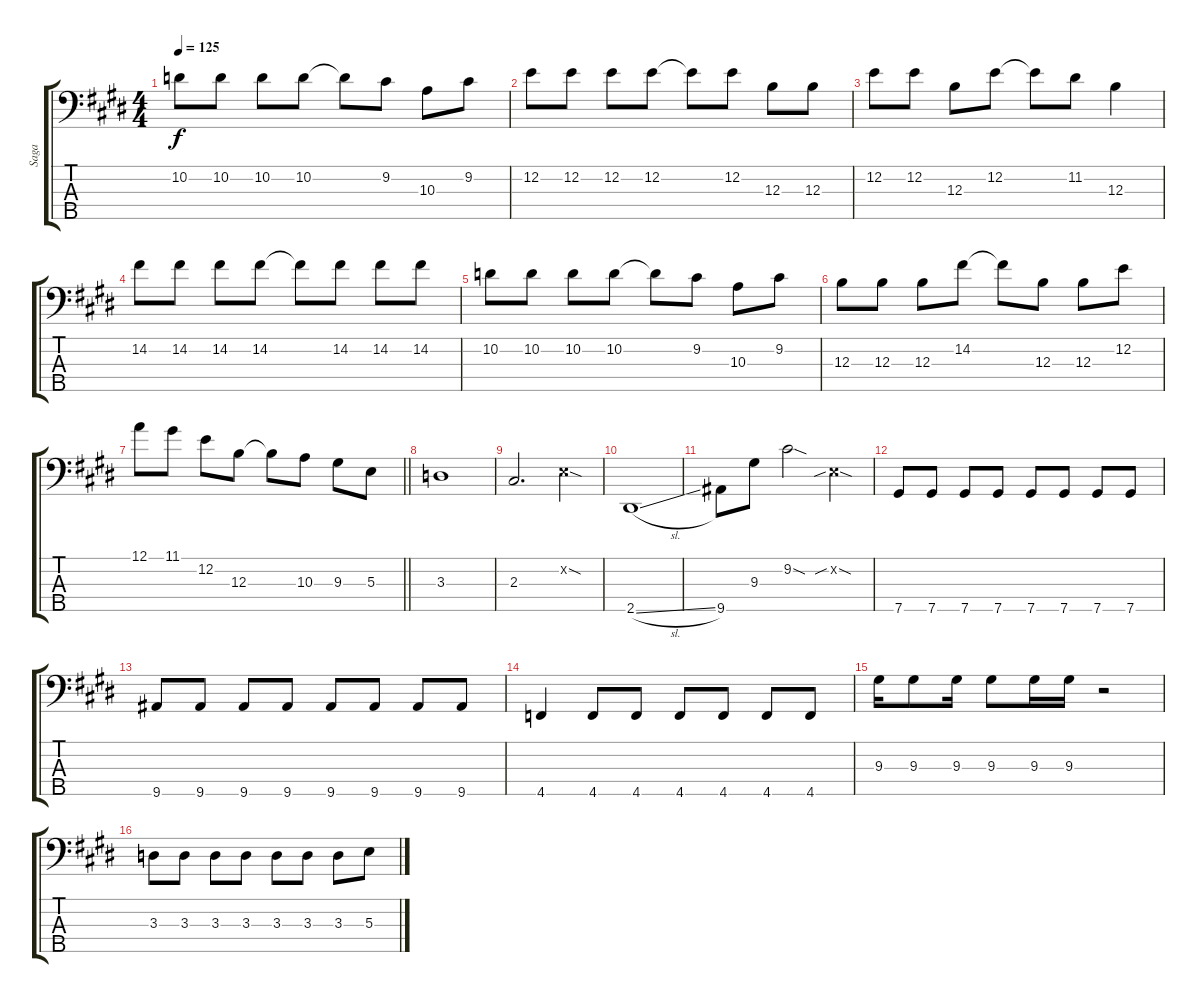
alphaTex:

\track ("Saga" "Saga") {instrument electricbasspick}
\staff {score tabs}
\tuning (A2 E2 B1 Gb1 Db1) {hide}
\ts (4 4)
\tempo 125
\clef f4
\ks e
10.2.8{dy f} 10.2.8 10.2.8 10.2.8 10.2{t}.8 9.2.8 10.3.8 9.2.8 |
12.2.8 12.2.8 12.2.8 12.2.8 12.2{t}.8 12.2.8 12.3.8 12.3.8 |
12.2.8 12.2.8 12.3.8 12.2.8 12.2{t}.8 11.2.8 12.3.4 |
14.2.8 14.2.8 14.2.8 14.2.8 14.2{t}.8 14.2.8 14.2.8 14.2.8 |
10.2.8 10.2.8 10.2.8 10.2.8 10.2{t}.8 9.2.8 10.3.8 9.2.8 |
12.3.8 12.3.8 12.3.8 14.2.8 14.2{t}.8 12.3.8 12.3.8 12.2.8 |
\barLineRight lightlight
12.1.8 11.1.8 12.2.8 12.3.8 12.3{t}.8 10.3.8 9.3.8 5.3.8 |
3.3.1 |
2.3.2{d} 0.2{sod x}.4 |
2.5{sl}.1 |
9.5.8 9.3.8 9.2{sod}.2 0.2{sib sod x}.4 |
7.5.8 7.5.8 7.5.8 7.5.8 7.5.8 7.5.8 7.5.8 7.5.8 |
9.5.8 9.5.8 9.5.8 9.5.8 9.5.8 9.5.8 9.5.8 9.5.8 |
4.5.4 4.5.8 4.5.8 4.5.8 4.5.8 4.5.8 4.5.8 |
9.3.16 9.3.8 9.3.16 9.3.8 9.3.16 9.3.16 r.2 |
3.3.8 3.3.8 3.3.8 3.3.8 3.3.8 3.3.8 3.3.8 5.3.8
